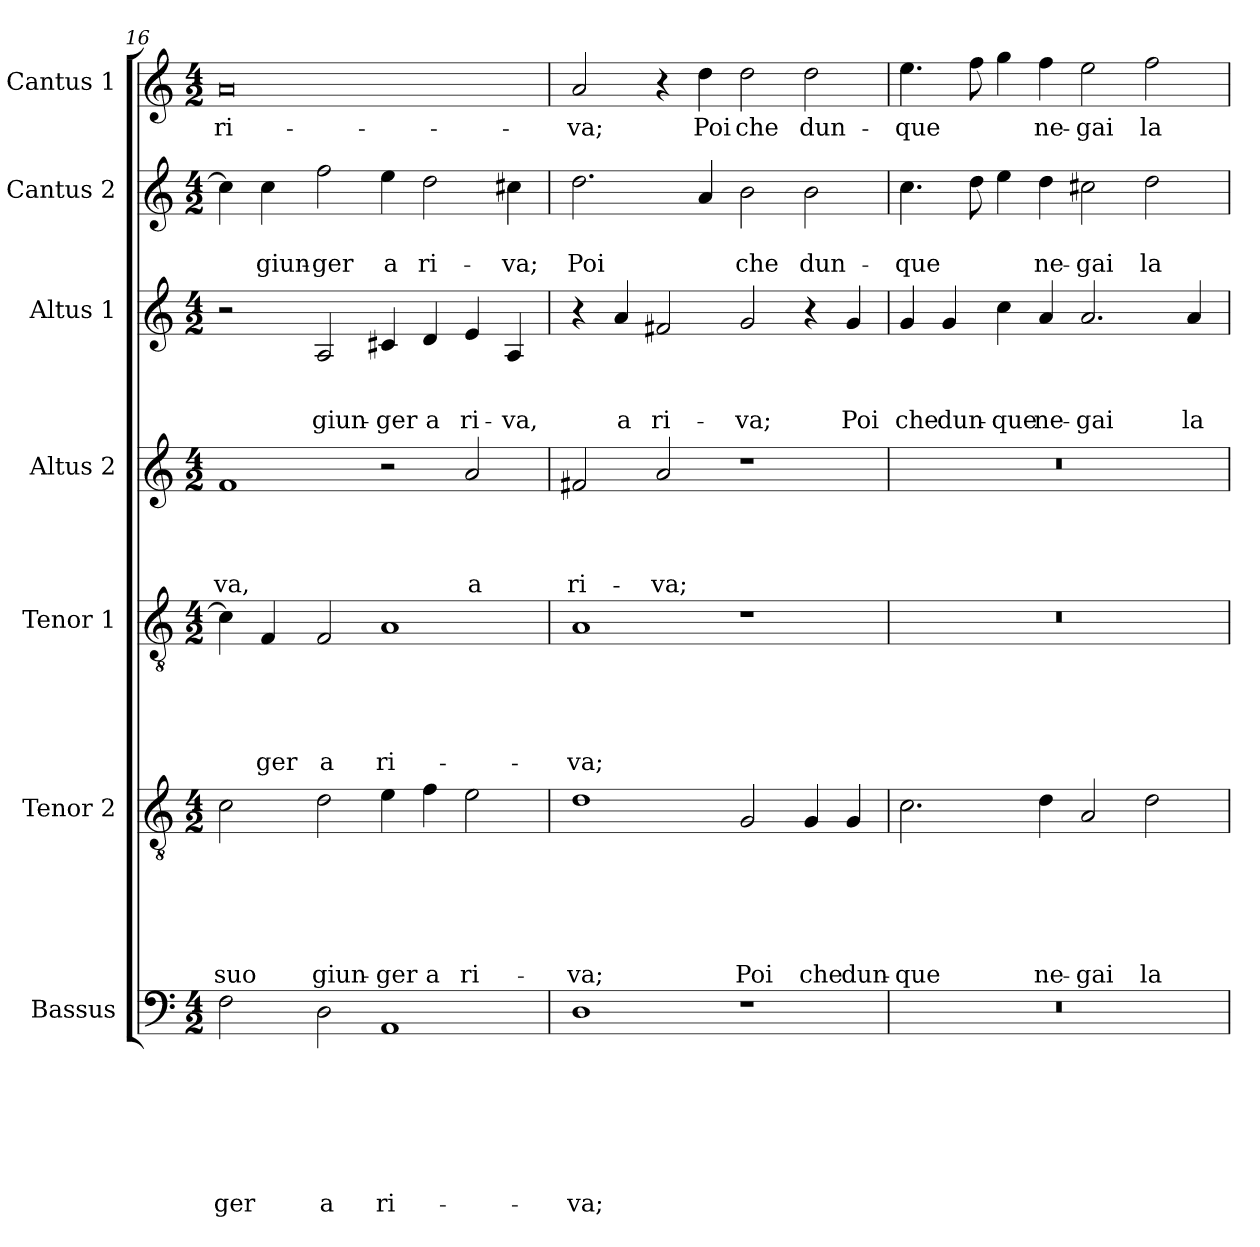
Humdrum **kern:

**kern	**text	**text	**text	**text	**text	**text	**text	**kern	**text	**text	**text	**text	**text	**text	**kern	**text	**text	**text	**text	**text	**kern	**text	**text	**text	**text	**kern	**text	**text	**text	**kern	**text	**text	**kern	**text
*part7	*part7	*part7	*part7	*part7	*part7	*part7	*part7	*part6	*part6	*part6	*part6	*part6	*part6	*part6	*part5	*part5	*part5	*part5	*part5	*part5	*part4	*part4	*part4	*part4	*part4	*part3	*part3	*part3	*part3	*part2	*part2	*part2	*part1	*part1
*staff7	*staff7	*staff7	*staff7	*staff7	*staff7	*staff7	*staff7	*staff6	*staff6	*staff6	*staff6	*staff6	*staff6	*staff6	*staff5	*staff5	*staff5	*staff5	*staff5	*staff5	*staff4	*staff4	*staff4	*staff4	*staff4	*staff3	*staff3	*staff3	*staff3	*staff2	*staff2	*staff2	*staff1	*staff1
*I"Bassus	*	*	*	*	*	*	*	*I"Tenor 2	*	*	*	*	*	*	*I"Tenor 1	*	*	*	*	*	*I"Altus 2	*	*	*	*	*I"Altus 1	*	*	*	*I"Cantus 2	*	*	*I"Cantus 1	*
*clefF4	*	*	*	*	*	*	*	*clefGv2	*	*	*	*	*	*	*clefGv2	*	*	*	*	*	*clefG2	*	*	*	*	*clefG2	*	*	*	*clefG2	*	*	*clefG2	*
*k[]	*	*	*	*	*	*	*	*k[]	*	*	*	*	*	*	*k[]	*	*	*	*	*	*k[]	*	*	*	*	*k[]	*	*	*	*k[]	*	*	*k[]	*
*a:	*	*	*	*	*	*	*	*a:	*	*	*	*	*	*	*a:	*	*	*	*	*	*a:	*	*	*	*	*a:	*	*	*	*a:	*	*	*a:	*
*M4/2	*	*	*	*	*	*	*	*M4/2	*	*	*	*	*	*	*M4/2	*	*	*	*	*	*M4/2	*	*	*	*	*M4/2	*	*	*	*M4/2	*	*	*M4/2	*
=16	=16	=16	=16	=16	=16	=16	=16	=16	=16	=16	=16	=16	=16	=16	=16	=16	=16	=16	=16	=16	=16	=16	=16	=16	=16	=16	=16	=16	=16	=16	=16	=16	=16	=16
!	!	!	!	!	!	!	!LO:LY:b	!	!	!	!	!	!	!LO:LY:b	!	!	!	!	!	!	!	!	!	!	!LO:LY:b	!	!	!	!	!	!	!	!	!LO:LY:b
2F\	.	.	.	.	.	.	-ger	2c\	.	.	.	.	.	suo	4c\]	.	.	.	.	.	1f	.	.	.	-va,	2r	.	.	.	4cc\]	.	.	0a	ri-
!	!	!	!	!	!	!	!	!	!	!	!	!	!	!	!	!	!	!	!	!LO:LY:b	!	!	!	!	!	!	!	!	!	!	!	!LO:LY:b	!	!
.	.	.	.	.	.	.	.	.	.	.	.	.	.	.	4F/	.	.	.	.	-ger	.	.	.	.	.	.	.	.	.	4cc\	.	giun-	.	.
!	!	!	!	!	!	!	!LO:LY:b	!	!	!	!	!	!	!LO:LY:b	!	!	!	!	!	!LO:LY:b	!	!	!	!	!	!	!	!	!LO:LY:b	!	!	!LO:LY:b	!	!
2D\	.	.	.	.	.	.	a	2d\	.	.	.	.	.	giun-	2F/	.	.	.	.	a	.	.	.	.	.	2A/	.	.	giun-	2ff\	.	-ger	.	.
!	!	!	!	!	!	!	!LO:LY:b	!	!	!	!	!	!	!LO:LY:b	!	!	!	!	!	!LO:LY:b	!	!	!	!	!	!	!	!	!LO:LY:b	!	!	!LO:LY:b	!	!
1AA	.	.	.	.	.	.	ri-	4e\	.	.	.	.	.	-ger	1A	.	.	.	.	ri-	2r	.	.	.	.	4c#X/	.	.	-ger	4ee\	.	a	.	.
!	!	!	!	!	!	!	!	!	!	!	!	!	!	!LO:LY:b	!	!	!	!	!	!	!	!	!	!	!	!	!	!	!LO:LY:b	!	!	!LO:LY:b	!	!
.	.	.	.	.	.	.	.	4f\	.	.	.	.	.	a	.	.	.	.	.	.	.	.	.	.	.	4d/	.	.	a	2dd\	.	ri-	.	.
!	!	!	!	!	!	!	!	!	!	!	!	!	!	!LO:LY:b	!	!	!	!	!	!	!	!	!	!	!LO:LY:b	!	!	!	!LO:LY:b	!	!	!	!	!
.	.	.	.	.	.	.	.	2e\	.	.	.	.	.	ri-	.	.	.	.	.	.	2a/	.	.	.	a	4e/	.	.	ri-	.	.	.	.	.
!	!	!	!	!	!	!	!	!	!	!	!	!	!	!	!	!	!	!	!	!	!	!	!	!	!	!	!	!	!LO:LY:b	!	!	!LO:LY:b	!	!
.	.	.	.	.	.	.	.	.	.	.	.	.	.	.	.	.	.	.	.	.	.	.	.	.	.	4A/	.	.	-va,	4cc#X\	.	-va;	.	.
!!LO:PB:g=z
=17	=17	=17	=17	=17	=17	=17	=17	=17	=17	=17	=17	=17	=17	=17	=17	=17	=17	=17	=17	=17	=17	=17	=17	=17	=17	=17	=17	=17	=17	=17	=17	=17	=17	=17
!	!	!	!	!	!	!	!LO:LY:b	!	!	!	!	!	!	!LO:LY:b	!	!	!	!	!	!LO:LY:b	!	!	!	!	!LO:LY:b	!	!	!	!	!	!	!LO:LY:b	!	!LO:LY:b
1D	.	.	.	.	.	.	-va;	1d	.	.	.	.	.	-va;	1A	.	.	.	.	-va;	2f#X/	.	.	.	ri-	4r	.	.	.	2.dd\	.	Poi	2a/	-va;
!	!	!	!	!	!	!	!	!	!	!	!	!	!	!	!	!	!	!	!	!	!	!	!	!	!	!	!	!	!LO:LY:b	!	!	!	!	!
.	.	.	.	.	.	.	.	.	.	.	.	.	.	.	.	.	.	.	.	.	.	.	.	.	.	4a/	.	.	a	.	.	.	.	.
!	!	!	!	!	!	!	!	!	!	!	!	!	!	!	!	!	!	!	!	!	!	!	!	!	!LO:LY:b	!	!	!	!LO:LY:b	!	!	!	!	!
.	.	.	.	.	.	.	.	.	.	.	.	.	.	.	.	.	.	.	.	.	2a/	.	.	.	-va;	2f#X/	.	.	ri-	.	.	.	4r	.
!	!	!	!	!	!	!	!	!	!	!	!	!	!	!	!	!	!	!	!	!	!	!	!	!	!	!	!	!	!	!	!	!	!	!LO:LY:b
.	.	.	.	.	.	.	.	.	.	.	.	.	.	.	.	.	.	.	.	.	.	.	.	.	.	.	.	.	.	4a/	.	.	4dd\	Poi
!	!	!	!	!	!	!	!	!	!	!	!	!	!	!LO:LY:b	!	!	!	!	!	!	!	!	!	!	!	!	!	!	!LO:LY:b	!	!	!LO:LY:b	!	!LO:LY:b
1r	.	.	.	.	.	.	.	2G/	.	.	.	.	.	Poi	1r	.	.	.	.	.	1r	.	.	.	.	2g/	.	.	-va;	2b\	.	che	2dd\	che
!	!	!	!	!	!	!	!	!	!	!	!	!	!	!LO:LY:b	!	!	!	!	!	!	!	!	!	!	!	!	!	!	!	!	!	!LO:LY:b	!	!LO:LY:b
.	.	.	.	.	.	.	.	4G/	.	.	.	.	.	che	.	.	.	.	.	.	.	.	.	.	.	4r	.	.	.	2b\	.	dun-	2dd\	dun-
!	!	!	!	!	!	!	!	!	!	!	!	!	!	!LO:LY:b	!	!	!	!	!	!	!	!	!	!	!	!	!	!	!LO:LY:b	!	!	!	!	!
.	.	.	.	.	.	.	.	4G/	.	.	.	.	.	dun-	.	.	.	.	.	.	.	.	.	.	.	4g/	.	.	Poi	.	.	.	.	.
=18	=18	=18	=18	=18	=18	=18	=18	=18	=18	=18	=18	=18	=18	=18	=18	=18	=18	=18	=18	=18	=18	=18	=18	=18	=18	=18	=18	=18	=18	=18	=18	=18	=18	=18
!	!	!	!	!	!	!	!	!	!	!	!	!	!	!LO:LY:b	!	!	!	!	!	!	!	!	!	!	!	!	!	!	!LO:LY:b	!	!	!LO:LY:b	!	!LO:LY:b
0r	.	.	.	.	.	.	.	2.c\	.	.	.	.	.	-que	0r	.	.	.	.	.	0r	.	.	.	.	4g/	.	.	che	4.cc\	.	-que	4.ee\	-que
!	!	!	!	!	!	!	!	!	!	!	!	!	!	!	!	!	!	!	!	!	!	!	!	!	!	!	!	!	!LO:LY:b	!	!	!	!	!
.	.	.	.	.	.	.	.	.	.	.	.	.	.	.	.	.	.	.	.	.	.	.	.	.	.	4g/	.	.	dun-	.	.	.	.	.
.	.	.	.	.	.	.	.	.	.	.	.	.	.	.	.	.	.	.	.	.	.	.	.	.	.	.	.	.	.	8dd\	.	.	8ff\	.
!	!	!	!	!	!	!	!	!	!	!	!	!	!	!	!	!	!	!	!	!	!	!	!	!	!	!	!	!	!LO:LY:b	!	!	!	!	!
.	.	.	.	.	.	.	.	.	.	.	.	.	.	.	.	.	.	.	.	.	.	.	.	.	.	4cc\	.	.	-que	4ee\	.	.	4gg\	.
!	!	!	!	!	!	!	!	!	!	!	!	!	!	!LO:LY:b	!	!	!	!	!	!	!	!	!	!	!	!	!	!	!LO:LY:b	!	!	!LO:LY:b	!	!LO:LY:b
.	.	.	.	.	.	.	.	4d\	.	.	.	.	.	ne-	.	.	.	.	.	.	.	.	.	.	.	4a/	.	.	ne-	4dd\	.	ne-	4ff\	ne-
!	!	!	!	!	!	!	!	!	!	!	!	!	!	!LO:LY:b	!	!	!	!	!	!	!	!	!	!	!	!	!	!	!LO:LY:b	!	!	!LO:LY:b	!	!LO:LY:b
.	.	.	.	.	.	.	.	2A/	.	.	.	.	.	-gai	.	.	.	.	.	.	.	.	.	.	.	2.a/	.	.	-gai	2cc#X\	.	-gai	2ee\	-gai
!	!	!	!	!	!	!	!	!	!	!	!	!	!	!LO:LY:b	!	!	!	!	!	!	!	!	!	!	!	!	!	!	!	!	!	!LO:LY:b	!	!LO:LY:b
.	.	.	.	.	.	.	.	2d\	.	.	.	.	.	la	.	.	.	.	.	.	.	.	.	.	.	.	.	.	.	2dd\	.	la	2ff\	la
!	!	!	!	!	!	!	!	!	!	!	!	!	!	!	!	!	!	!	!	!	!	!	!	!	!	!	!	!	!LO:LY:b	!	!	!	!	!
.	.	.	.	.	.	.	.	.	.	.	.	.	.	.	.	.	.	.	.	.	.	.	.	.	.	4a/	.	.	la	.	.	.	.	.
=	=	=	=	=	=	=	=	=	=	=	=	=	=	=	=	=	=	=	=	=	=	=	=	=	=	=	=	=	=	=	=	=	=	=
*-	*-	*-	*-	*-	*-	*-	*-	*-	*-	*-	*-	*-	*-	*-	*-	*-	*-	*-	*-	*-	*-	*-	*-	*-	*-	*-	*-	*-	*-	*-	*-	*-	*-	*-
